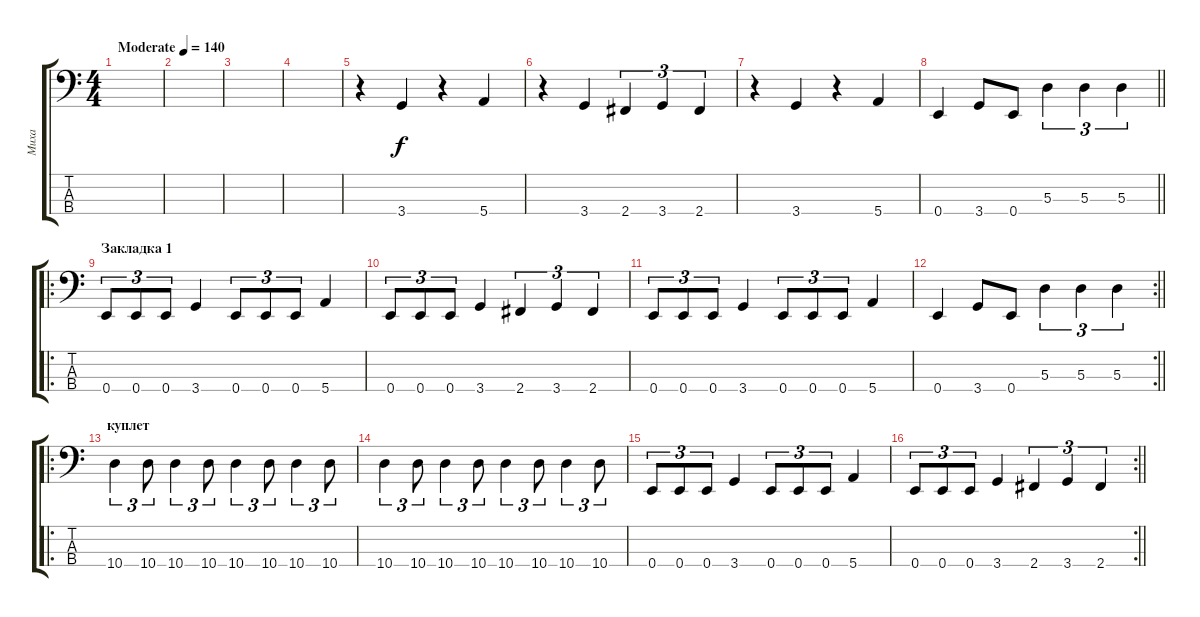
\track ("Миха" "Миха") {instrument electricbassfinger}
\staff {score tabs}
\tuning (G2 D2 A1 E1) {hide}
\ts (4 4)
\tempo (140 "Moderate")
\clef f4
\ks c
|
|
|
|
r.4 3.4.4 r.4 5.4.4 |
r.4 3.4.4 2.4.4{tu (3 2)} 3.4.4{tu (3 2)} 2.4.4{tu (3 2)} |
r.4 3.4.4 r.4 5.4.4 |
\barLineRight lightlight
0.4.4 3.4.8 0.4.8 5.3.4{tu (3 2)} 5.3.4{tu (3 2)} 5.3.4{tu (3 2)} |
\ro
\section ("" "Закладка 1")
0.4.8{tu (3 2)} 0.4.8{tu (3 2)} 0.4.8{tu (3 2)} 3.4.4 0.4.8{tu (3 2)} 0.4.8{tu (3 2)} 0.4.8{tu (3 2)} 5.4.4 |
0.4.8{tu (3 2)} 0.4.8{tu (3 2)} 0.4.8{tu (3 2)} 3.4.4 2.4.4{tu (3 2)} 3.4.4{tu (3 2)} 2.4.4{tu (3 2)} |
0.4.8{tu (3 2)} 0.4.8{tu (3 2)} 0.4.8{tu (3 2)} 3.4.4 0.4.8{tu (3 2)} 0.4.8{tu (3 2)} 0.4.8{tu (3 2)} 5.4.4 |
\rc 2
\barLineRight lightlight
0.4.4 3.4.8 0.4.8 5.3.4{tu (3 2)} 5.3.4{tu (3 2)} 5.3.4{tu (3 2)} |
\ro
\section ("" "куплет")
10.4.4{tu (3 2)} 10.4.8{tu (3 2)} 10.4.4{tu (3 2)} 10.4.8{tu (3 2)} 10.4.4{tu (3 2)} 10.4.8{tu (3 2)} 10.4.4{tu (3 2)} 10.4.8{tu (3 2)} |
10.4.4{tu (3 2)} 10.4.8{tu (3 2)} 10.4.4{tu (3 2)} 10.4.8{tu (3 2)} 10.4.4{tu (3 2)} 10.4.8{tu (3 2)} 10.4.4{tu (3 2)} 10.4.8{tu (3 2)} |
0.4.8{tu (3 2)} 0.4.8{tu (3 2)} 0.4.8{tu (3 2)} 3.4.4 0.4.8{tu (3 2)} 0.4.8{tu (3 2)} 0.4.8{tu (3 2)} 5.4.4 |
\rc 2
\barLineRight lightlight
0.4.8{tu (3 2)} 0.4.8{tu (3 2)} 0.4.8{tu (3 2)} 3.4.4 2.4.4{tu (3 2)} 3.4.4{tu (3 2)} 2.4.4{tu (3 2)}
